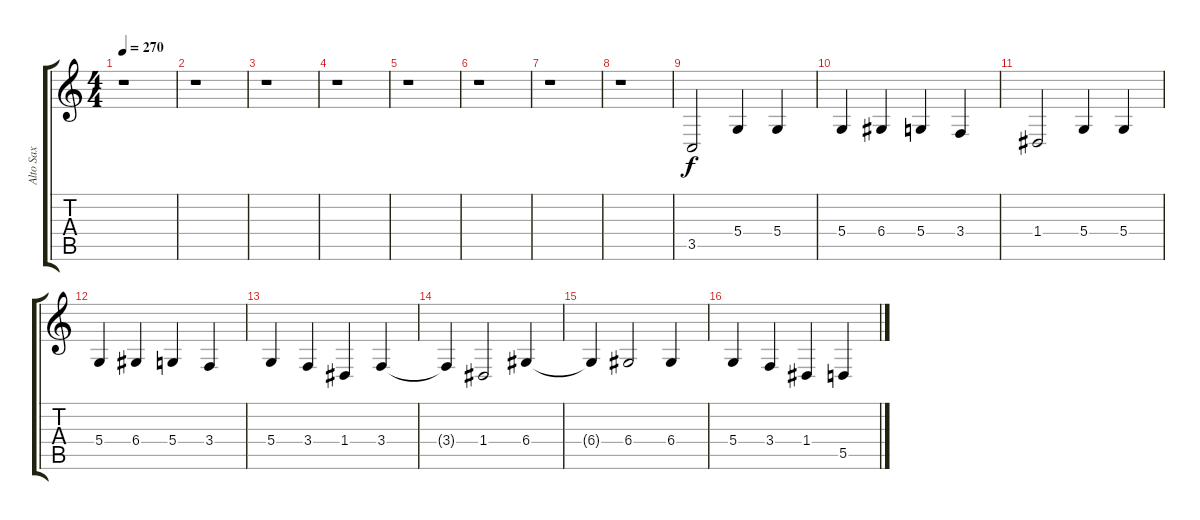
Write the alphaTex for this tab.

\track ("Alto Sax" "Alto Sax") {instrument altosax}
\staff {score tabs}
\tuning (E4 B3 G3 D3 A2 E2) {hide}
\ts (4 4)
\tempo 270
\clef g2
\ks c
r.1{dy f} |
r.1 |
r.1 |
r.1 |
r.1 |
r.1 |
r.1 |
r.1 |
3.5.2 5.4.4 5.4.4 |
5.4.4 6.4.4 5.4.4 3.4.4 |
1.4.2 5.4.4 5.4.4 |
5.4.4 6.4.4 5.4.4 3.4.4 |
5.4.4 3.4.4 1.4.4 3.4.4 |
3.4{t}.4 1.4.2 6.4.4 |
6.4{t}.4 6.4.2 6.4.4 |
5.4.4 3.4.4 1.4.4 5.5.4
